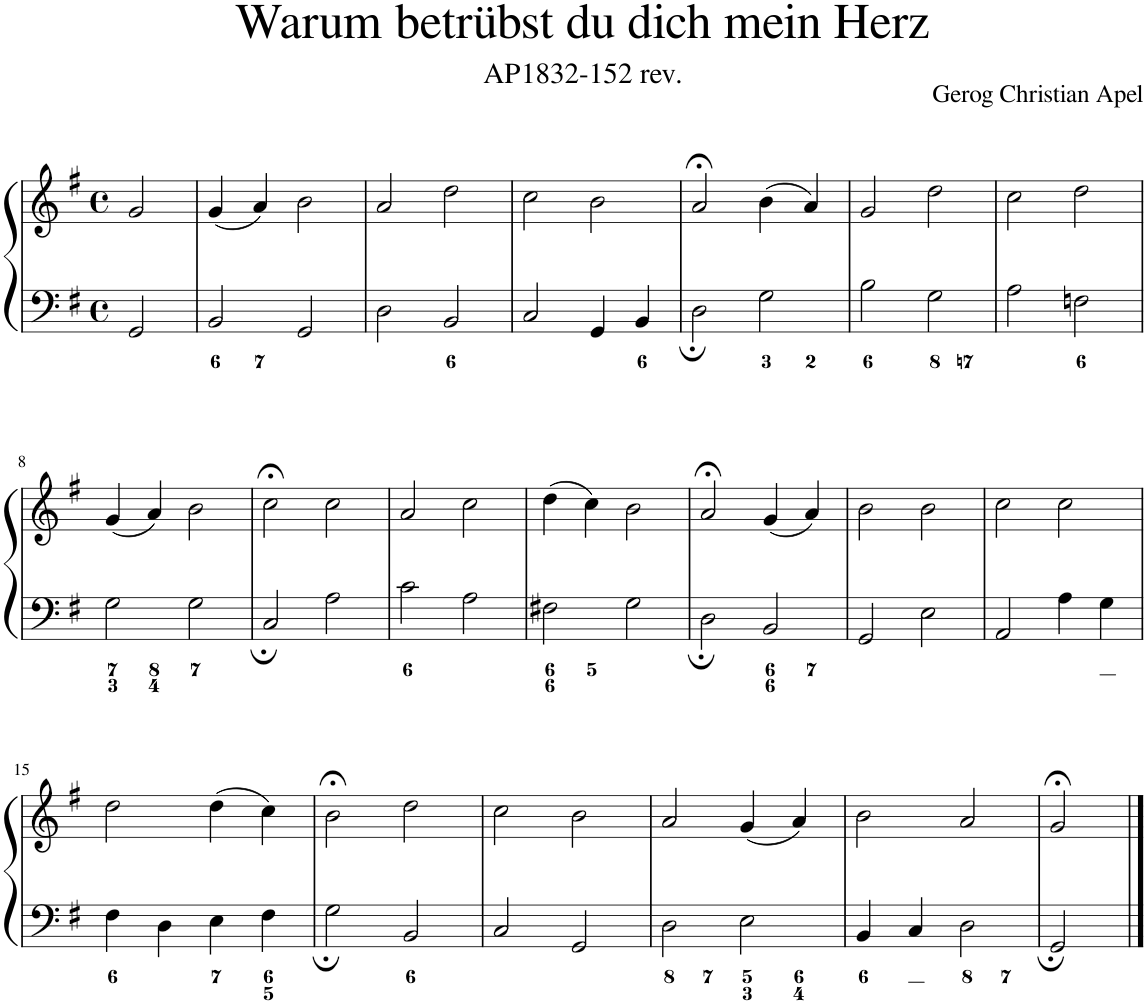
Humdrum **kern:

**kern	**kern
*part1	*part1
*staff2	*staff1
*I"Piano	*
*I'Pno.	*
*clefF4	*clefG2
*k[f#]	*k[f#]
*M4/4	*M4/4
*met(c)	*met(c)
=1	=1
2GG/	2g/
=2	=2
2BB/	(4g/
.	4a/)
2GG/	2b\
=3	=3
2D\	2a/
2BB/	2dd\
=4	=4
2C/	2cc\
4GG/	2b\
4BB/	.
=5	=5
2D\	2a;</
2G\	(4b\
.	4a/)
=6	=6
2B\	2g/
2G\	2dd\
=7	=7
2A\	2cc\
2Fn\	2dd\
!!LO:LB:g=z
=8	=8
2G\	(4g/
.	4a/)
2G\	2b\
=9	=9
2C/	2cc;<\
2A\	2cc\
=10	=10
2c\	2a/
2A\	2cc\
=11	=11
2F#X\	(4dd\
.	4cc\)
2G\	2b\
=12	=12
2D\	2a;</
2BB/	(4g/
.	4a/)
=13	=13
2GG/	2b\
2E\	2b\
=14	=14
2AA/	2cc\
4A\	2cc\
4G\	.
!!LO:LB:g=z
=15	=15
4F#\	2dd\
4D\	.
4E\	(4dd\
4F#\	4cc\)
=16	=16
2G\	2b;<\
2BB/	2dd\
=17	=17
2C/	2cc\
2GG/	2b\
=18	=18
2D\	2a/
2E\	(4g/
.	4a/)
=19	=19
4BB/	2b\
4C/	.
2D\	2a/
=20	=20
2GG/	2g;</
==	==
*-	*-
